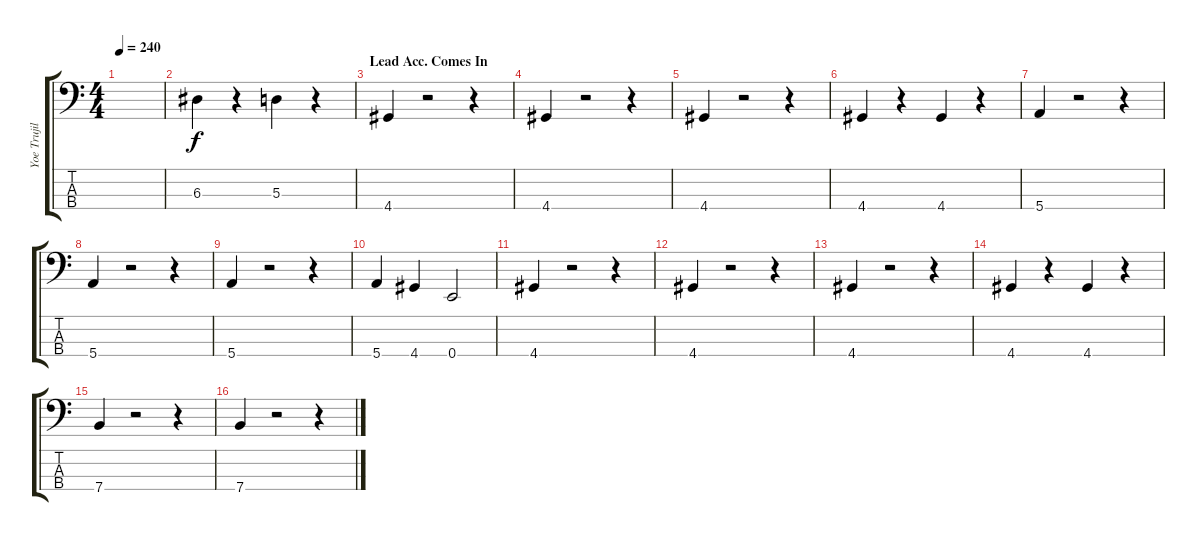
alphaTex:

\track ("Yoe Trujilo" "Yoe Trujil") {instrument slapbass1}
\staff {score tabs}
\tuning (G2 D2 A1 E1) {hide}
\ts (4 4)
\tempo 240
\clef f4
\ks c
|
6.3.4 r.4 5.3.4 r.4 |
\section ("" "Lead Acc. Comes In")
4.4.4 r.2 r.4 |
4.4.4 r.2 r.4 |
4.4.4 r.2 r.4 |
4.4.4 r.4 4.4.4 r.4 |
5.4.4 r.2 r.4 |
5.4.4 r.2 r.4 |
5.4.4 r.2 r.4 |
5.4.4 4.4.4 0.4.2 |
4.4.4 r.2 r.4 |
4.4.4 r.2 r.4 |
4.4.4 r.2 r.4 |
4.4.4 r.4 4.4.4 r.4 |
7.4.4 r.2 r.4 |
7.4.4 r.2 r.4
